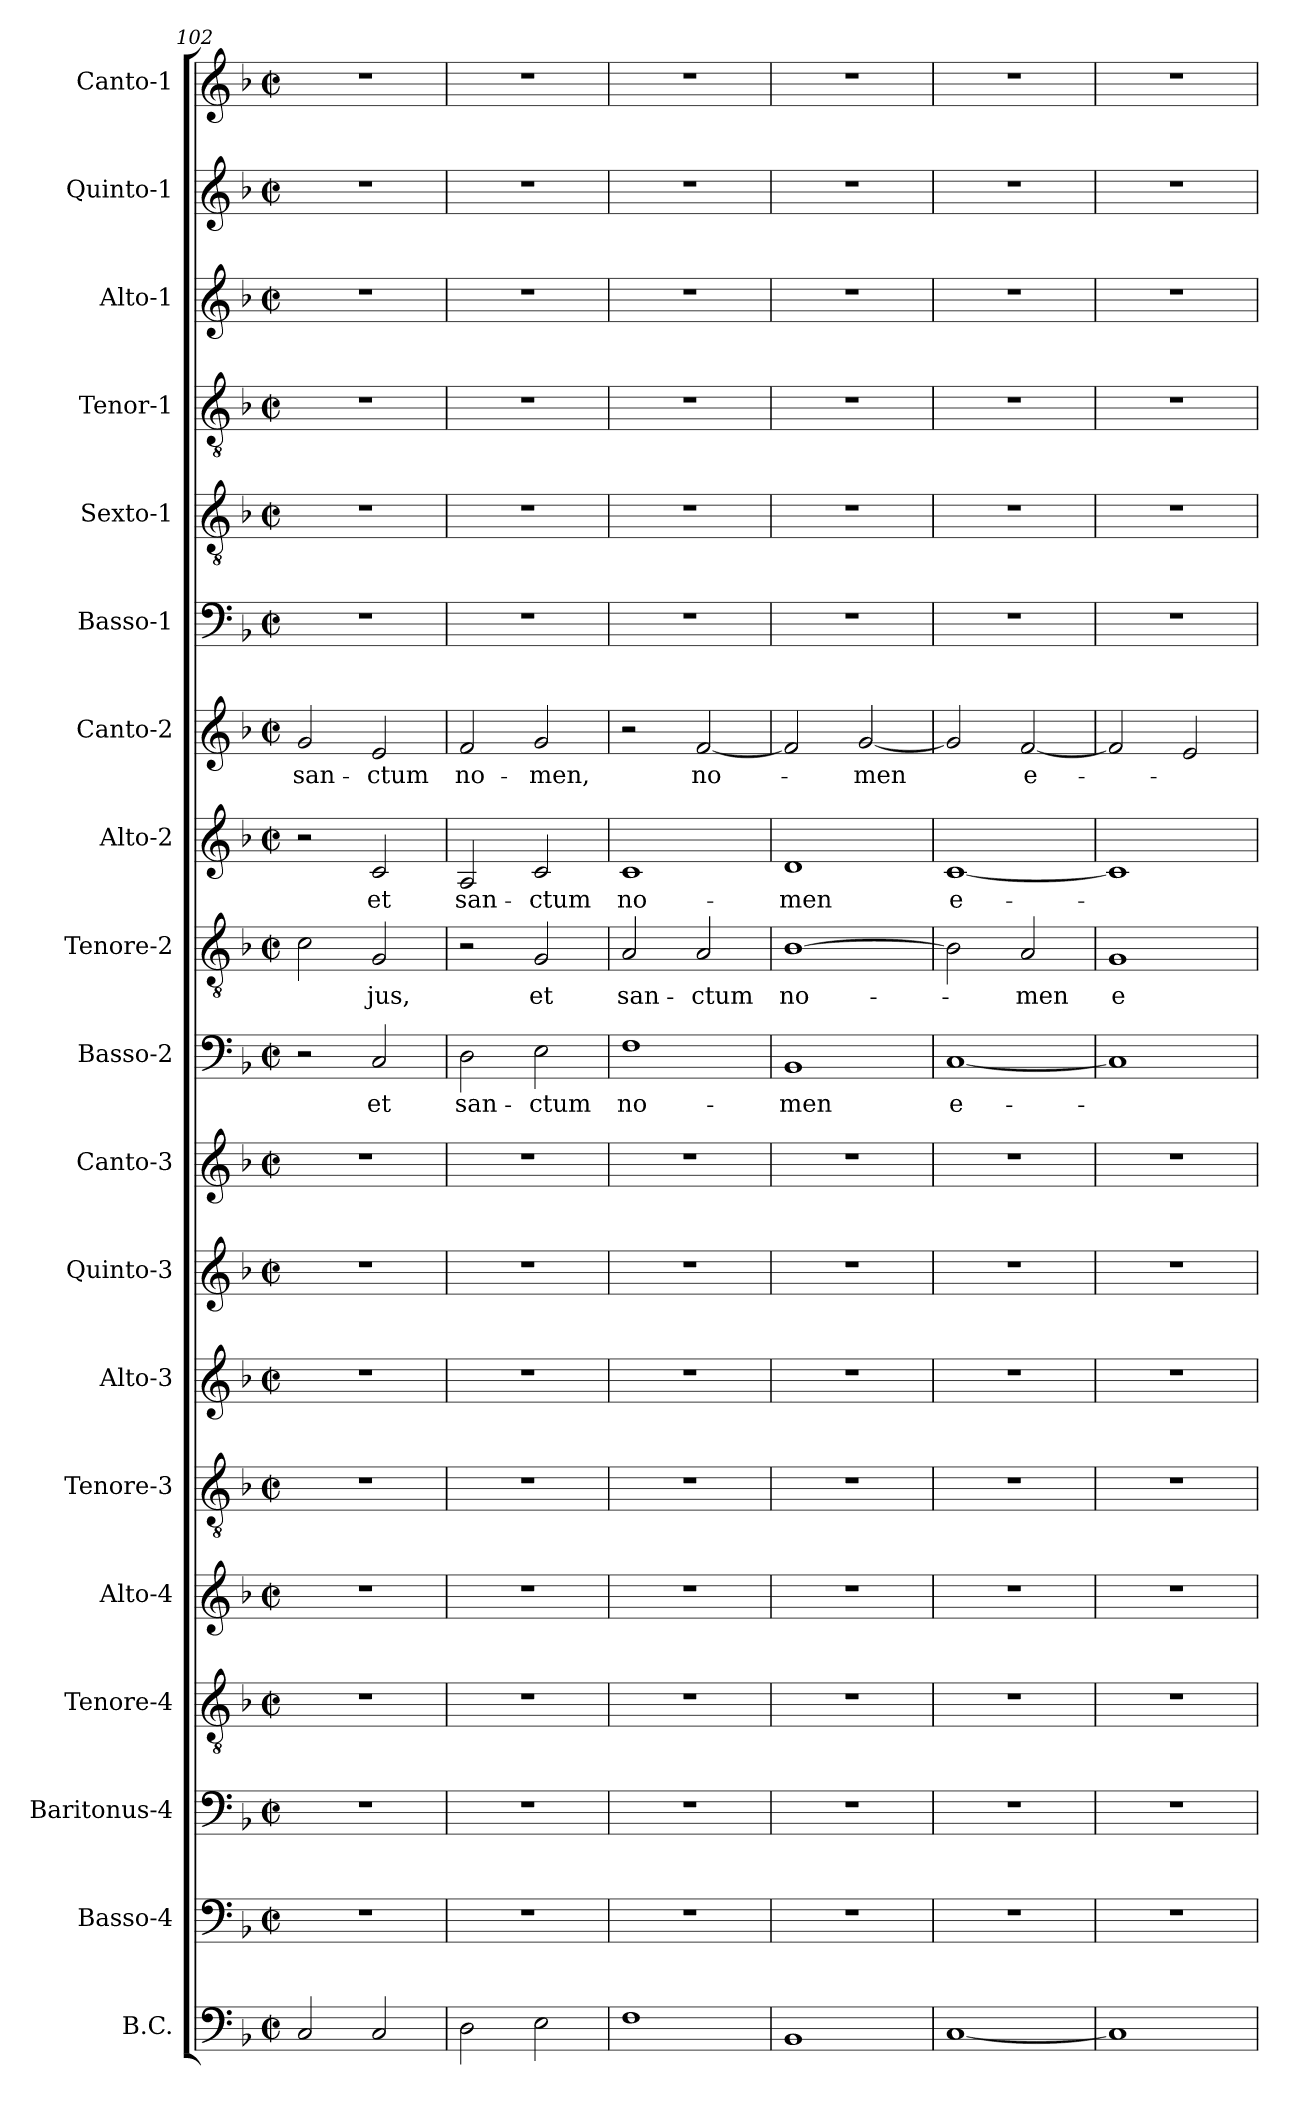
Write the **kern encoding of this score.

**kern	**kern	**kern	**kern	**kern	**kern	**kern	**kern	**kern	**kern	**text	**kern	**text	**kern	**text	**kern	**text	**kern	**kern	**kern	**kern	**kern	**kern
*part19	*part18	*part17	*part16	*part15	*part14	*part13	*part12	*part11	*part10	*part10	*part9	*part9	*part8	*part8	*part7	*part7	*part6	*part5	*part4	*part3	*part2	*part1
*staff19	*staff18	*staff17	*staff16	*staff15	*staff14	*staff13	*staff12	*staff11	*staff10	*staff10	*staff9	*staff9	*staff8	*staff8	*staff7	*staff7	*staff6	*staff5	*staff4	*staff3	*staff2	*staff1
*I"B.C.	*I"Basso-4	*I"Baritonus-4	*I"Tenore-4	*I"Alto-4	*I"Tenore-3	*I"Alto-3	*I"Quinto-3	*I"Canto-3	*I"Basso-2	*	*I"Tenore-2	*	*I"Alto-2	*	*I"Canto-2	*	*I"Basso-1	*I"Sexto-1	*I"Tenor-1	*I"Alto-1	*I"Quinto-1	*I"Canto-1
*I'BC	*I'B4	*I'Br4	*I'T4	*I'A4	*I'T3	*I'A3	*I'Q3	*I'C3	*I'B2	*	*I'T2	*	*I'A2	*	*I'C2	*	*I'B1	*I'S1	*I'T1	*I'A1	*I'Q1	*I'C1
*clefF4	*clefF4	*clefF4	*clefGv2	*clefG2	*clefGv2	*clefG2	*clefG2	*clefG2	*clefF4	*	*clefGv2	*	*clefG2	*	*clefG2	*	*clefF4	*clefGv2	*clefGv2	*clefG2	*clefG2	*clefG2
*k[b-]	*k[b-]	*k[b-]	*k[b-]	*k[b-]	*k[b-]	*k[b-]	*k[b-]	*k[b-]	*k[b-]	*	*k[b-]	*	*k[b-]	*	*k[b-]	*	*k[b-]	*k[b-]	*k[b-]	*k[b-]	*k[b-]	*k[b-]
*F:	*F:	*F:	*F:	*F:	*F:	*F:	*F:	*F:	*F:	*	*F:	*	*F:	*	*F:	*	*F:	*F:	*F:	*F:	*F:	*F:
*M2/2	*M2/2	*M2/2	*M2/2	*M2/2	*M2/2	*M2/2	*M2/2	*M2/2	*M2/2	*	*M2/2	*	*M2/2	*	*M2/2	*	*M2/2	*M2/2	*M2/2	*M2/2	*M2/2	*M2/2
*met(c|)	*met(c|)	*met(c|)	*met(c|)	*met(c|)	*met(c|)	*met(c|)	*met(c|)	*met(c|)	*met(c|)	*	*met(c|)	*	*met(c|)	*	*met(c|)	*	*met(c|)	*met(c|)	*met(c|)	*met(c|)	*met(c|)	*met(c|)
=102	=102	=102	=102	=102	=102	=102	=102	=102	=102	=102	=102	=102	=102	=102	=102	=102	=102	=102	=102	=102	=102	=102
!	!	!	!	!	!	!	!	!	!	!	!	!	!	!	!	!LO:LY:b	!	!	!	!	!	!
2C/	1r	1r	1r	1r	1r	1r	1r	1r	2r	.	2c\	.	2r	.	2g/	san-	1r	1r	1r	1r	1r	1r
!	!	!	!	!	!	!	!	!	!	!LO:LY:b	!	!LO:LY:b	!	!LO:LY:b	!	!LO:LY:b	!	!	!	!	!	!
2C/	.	.	.	.	.	.	.	.	2C/	et	2G/	-jus,	2c/	et	2e/	-ctum	.	.	.	.	.	.
=103	=103	=103	=103	=103	=103	=103	=103	=103	=103	=103	=103	=103	=103	=103	=103	=103	=103	=103	=103	=103	=103	=103
!	!	!	!	!	!	!	!	!	!	!LO:LY:b	!	!	!	!LO:LY:b	!	!LO:LY:b	!	!	!	!	!	!
2D\	1r	1r	1r	1r	1r	1r	1r	1r	2D\	san-	2r	.	2A/	san-	2f/	no-	1r	1r	1r	1r	1r	1r
!	!	!	!	!	!	!	!	!	!	!LO:LY:b	!	!LO:LY:b	!	!LO:LY:b	!	!LO:LY:b	!	!	!	!	!	!
2E\	.	.	.	.	.	.	.	.	2E\	-ctum	2G/	et	2c/	-ctum	2g/	-men,	.	.	.	.	.	.
=104	=104	=104	=104	=104	=104	=104	=104	=104	=104	=104	=104	=104	=104	=104	=104	=104	=104	=104	=104	=104	=104	=104
!	!	!	!	!	!	!	!	!	!	!LO:LY:b	!	!LO:LY:b	!	!LO:LY:b	!	!	!	!	!	!	!	!
1F	1r	1r	1r	1r	1r	1r	1r	1r	1F	no-	2A/	san-	1c	no-	2r	.	1r	1r	1r	1r	1r	1r
!	!	!	!	!	!	!	!	!	!	!	!	!LO:LY:b	!	!	!	!LO:LY:b	!	!	!	!	!	!
.	.	.	.	.	.	.	.	.	.	.	2A/	-ctum	.	.	[2f/	no-	.	.	.	.	.	.
=105	=105	=105	=105	=105	=105	=105	=105	=105	=105	=105	=105	=105	=105	=105	=105	=105	=105	=105	=105	=105	=105	=105
!	!	!	!	!	!	!	!	!	!	!LO:LY:b	!	!LO:LY:b	!	!LO:LY:b	!	!	!	!	!	!	!	!
1BB-	1r	1r	1r	1r	1r	1r	1r	1r	1BB-	-men	[1B-	no-	1d	-men	2f/]	.	1r	1r	1r	1r	1r	1r
!	!	!	!	!	!	!	!	!	!	!	!	!	!	!	!	!LO:LY:b	!	!	!	!	!	!
.	.	.	.	.	.	.	.	.	.	.	.	.	.	.	[2g/	-men	.	.	.	.	.	.
=106	=106	=106	=106	=106	=106	=106	=106	=106	=106	=106	=106	=106	=106	=106	=106	=106	=106	=106	=106	=106	=106	=106
!	!	!	!	!	!	!	!	!	!	!LO:LY:b	!	!	!	!LO:LY:b	!	!	!	!	!	!	!	!
[1C	1r	1r	1r	1r	1r	1r	1r	1r	[1C	e-	2B-\]	.	[1c	e-	2g/]	.	1r	1r	1r	1r	1r	1r
!	!	!	!	!	!	!	!	!	!	!	!	!LO:LY:b	!	!	!	!LO:LY:b	!	!	!	!	!	!
.	.	.	.	.	.	.	.	.	.	.	2A/	-men	.	.	[2f/	e-	.	.	.	.	.	.
=107	=107	=107	=107	=107	=107	=107	=107	=107	=107	=107	=107	=107	=107	=107	=107	=107	=107	=107	=107	=107	=107	=107
!	!	!	!	!	!	!	!	!	!	!	!	!LO:LY:b	!	!	!	!	!	!	!	!	!	!
1C]	1r	1r	1r	1r	1r	1r	1r	1r	1C]	.	1G	e-	1c]	.	2f/]	.	1r	1r	1r	1r	1r	1r
.	.	.	.	.	.	.	.	.	.	.	.	.	.	.	2e/	.	.	.	.	.	.	.
=	=	=	=	=	=	=	=	=	=	=	=	=	=	=	=	=	=	=	=	=	=	=
*-	*-	*-	*-	*-	*-	*-	*-	*-	*-	*-	*-	*-	*-	*-	*-	*-	*-	*-	*-	*-	*-	*-
